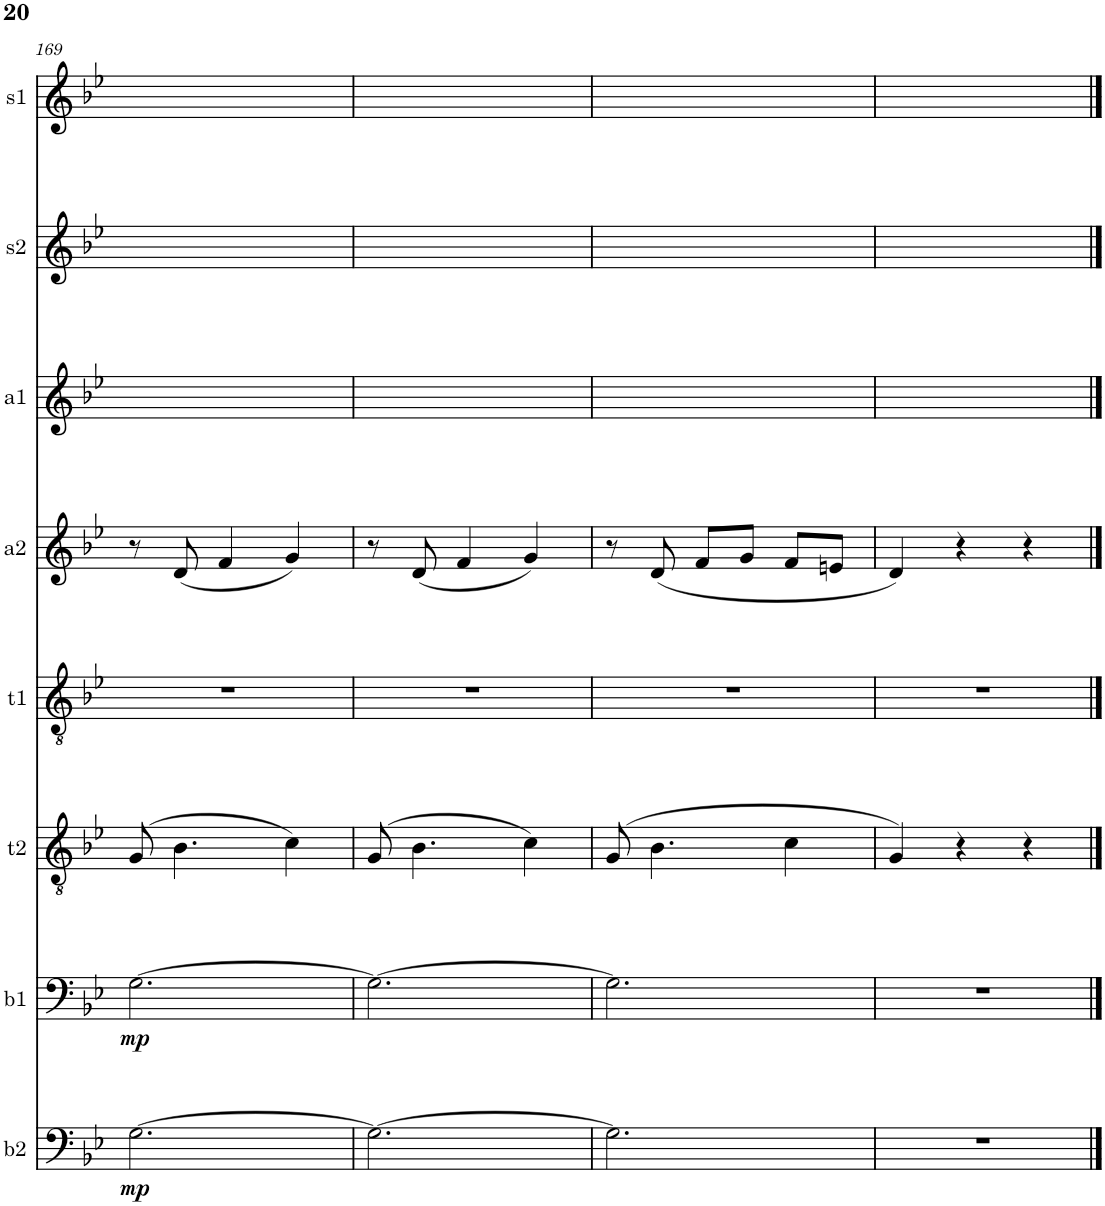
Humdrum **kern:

**kern	**dynam	**kern	**dynam	**kern	**kern	**kern	**kern	**kern	**kern
*part8	*part8	*part7	*part7	*part6	*part5	*part4	*part3	*part2	*part1
*staff8	*staff8	*staff7	*staff7	*staff6	*staff5	*staff4	*staff3	*staff2	*staff1
*I"b2	*	*I"b1	*	*I"t2	*I"t1	*I"a2	*I"a1	*I"s2	*I"s1
*I'b2	*	*I'b1	*	*I't2	*I't1	*I'a2	*I'a1	*I's2	*I's1
!!LO:PB:g=z
*clefF4	*	*clefF4	*	*clefGv2	*clefGv2	*clefG2	*clefG2	*clefG2	*clefG2
*k[b-e-]	*	*k[b-e-]	*	*k[b-e-]	*k[b-e-]	*k[b-e-]	*k[b-e-]	*k[b-e-]	*k[b-e-]
*M3/4	*	*M3/4	*	*M3/4	*M3/4	*M3/4	*M3/4	*M3/4	*M3/4
=169	=169	=169	=169	=169	=169	=169	=169	=169	=169
!	!LO:DY:b	!	!LO:DY:b	!	!	!	!	!	!
[2.G\	mp	[2.G\	mp	(8G/	2.r	8r	2.ryy	2.ryy	2.ryy
.	.	.	.	4.B-\	.	(8d/	.	.	.
.	.	.	.	.	.	4f/	.	.	.
.	.	.	.	4c\)	.	4g/)	.	.	.
=170	=170	=170	=170	=170	=170	=170	=170	=170	=170
2.G\_	.	2.G\_	.	(8G/	2.r	8r	2.ryy	2.ryy	2.ryy
.	.	.	.	4.B-\	.	(8d/	.	.	.
.	.	.	.	.	.	4f/	.	.	.
.	.	.	.	4c\)	.	4g/)	.	.	.
=171	=171	=171	=171	=171	=171	=171	=171	=171	=171
2.G\]	.	2.G\]	.	(8G/	2.r	8r	2.ryy	2.ryy	2.ryy
.	.	.	.	4.B-\	.	(8d/	.	.	.
.	.	.	.	.	.	8f/L	.	.	.
.	.	.	.	.	.	8g/J	.	.	.
.	.	.	.	4c\	.	8f/L	.	.	.
.	.	.	.	.	.	8en/J	.	.	.
=172	=172	=172	=172	=172	=172	=172	=172	=172	=172
2.r	.	2.r	.	4G/)	2.r	4d/)	2.ryy	2.ryy	2.ryy
.	.	.	.	4r	.	4r	.	.	.
.	.	.	.	4r	.	4r	.	.	.
==	==	==	==	==	==	==	==	==	==
*-	*-	*-	*-	*-	*-	*-	*-	*-	*-
